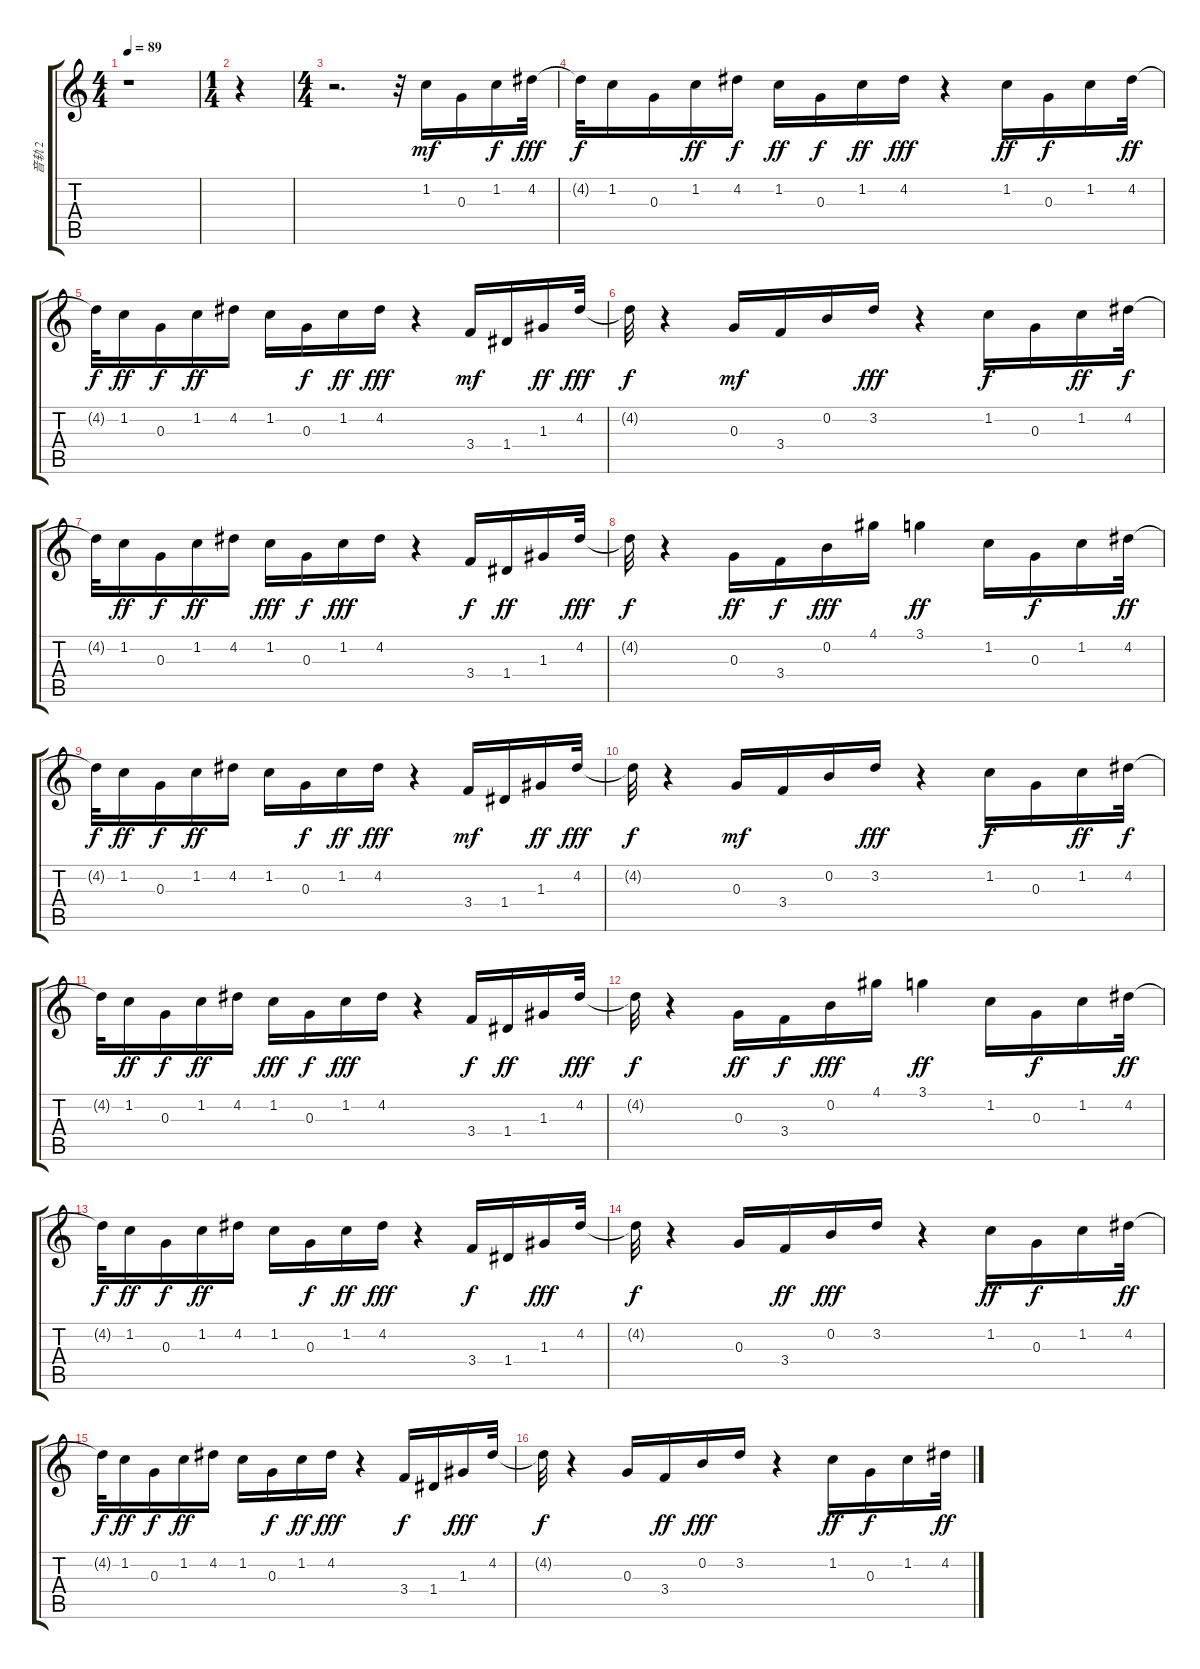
\track ("音轨 2" "音轨 2") {instrument acousticguitarsteel}
\staff {score tabs}
\tuning (E4 B3 G3 D3 A2 E2) {hide}
\ts (4 4)
\tempo 89
\clef g2
\ks c
r.1{dy mf instrument acousticguitarsteel} |
\ts (1 4)
r.4 |
\ts (4 4)
r.2{d} r.32 1.2.16{instrument acousticguitarsteel} 0.3.16 1.2.16{dy f} 4.2.32{dy fff} |
4.2{t}.32{dy f} 1.2.16 0.3.16 1.2.16{dy ff} 4.2.16{dy f} 1.2.16{dy ff} 0.3.16{dy f} 1.2.16{dy ff} 4.2.16{dy fff} r.4 1.2.16{dy ff} 0.3.16{dy f} 1.2.16 4.2.32{dy ff} |
4.2{t}.32{dy f} 1.2.16{dy ff} 0.3.16{dy f} 1.2.16{dy ff} 4.2.16 1.2.16 0.3.16{dy f} 1.2.16{dy ff} 4.2.16{dy fff} r.4 3.4.16{dy mf} 1.4.16 1.3.16{dy ff} 4.2.32{dy fff} |
4.2{t}.32{dy f} r.4 0.3.16{dy mf} 3.4.16 0.2.16 3.2.16{dy fff} r.4 1.2.16{dy f} 0.3.16 1.2.16{dy ff} 4.2.32{dy f} |
4.2{t}.32 1.2.16{dy ff} 0.3.16{dy f} 1.2.16{dy ff} 4.2.16 1.2.16{dy fff} 0.3.16{dy f} 1.2.16{dy fff} 4.2.16 r.4 3.4.16{dy f} 1.4.16{dy ff} 1.3.16 4.2.32{dy fff} |
4.2{t}.32{dy f} r.4 0.3.16{dy ff} 3.4.16{dy f} 0.2.16{dy fff} 4.1.16 3.1.4{dy ff} 1.2.16 0.3.16{dy f} 1.2.16 4.2.32{dy ff} |
4.2{t}.32{dy f} 1.2.16{dy ff} 0.3.16{dy f} 1.2.16{dy ff} 4.2.16 1.2.16 0.3.16{dy f} 1.2.16{dy ff} 4.2.16{dy fff} r.4 3.4.16{dy mf} 1.4.16 1.3.16{dy ff} 4.2.32{dy fff} |
4.2{t}.32{dy f} r.4 0.3.16{dy mf} 3.4.16 0.2.16 3.2.16{dy fff} r.4 1.2.16{dy f} 0.3.16 1.2.16{dy ff} 4.2.32{dy f} |
4.2{t}.32 1.2.16{dy ff} 0.3.16{dy f} 1.2.16{dy ff} 4.2.16 1.2.16{dy fff} 0.3.16{dy f} 1.2.16{dy fff} 4.2.16 r.4 3.4.16{dy f} 1.4.16{dy ff} 1.3.16 4.2.32{dy fff} |
4.2{t}.32{dy f} r.4 0.3.16{dy ff} 3.4.16{dy f} 0.2.16{dy fff} 4.1.16 3.1.4{dy ff} 1.2.16 0.3.16{dy f} 1.2.16 4.2.32{dy ff} |
4.2{t}.32{dy f} 1.2.16{dy ff} 0.3.16{dy f} 1.2.16{dy ff} 4.2.16 1.2.16 0.3.16{dy f} 1.2.16{dy ff} 4.2.16{dy fff} r.4 3.4.16{dy f} 1.4.16 1.3.16{dy fff} 4.2.32 |
4.2{t}.32{dy f} r.4 0.3.16 3.4.16{dy ff} 0.2.16{dy fff} 3.2.16 r.4 1.2.16{dy ff} 0.3.16{dy f} 1.2.16 4.2.32{dy ff} |
4.2{t}.32{dy f} 1.2.16{dy ff} 0.3.16{dy f} 1.2.16{dy ff} 4.2.16 1.2.16 0.3.16{dy f} 1.2.16{dy ff} 4.2.16{dy fff} r.4 3.4.16{dy f} 1.4.16 1.3.16{dy fff} 4.2.32 |
4.2{t}.32{dy f} r.4 0.3.16 3.4.16{dy ff} 0.2.16{dy fff} 3.2.16 r.4 1.2.16{dy ff} 0.3.16{dy f} 1.2.16 4.2.32{dy ff}
